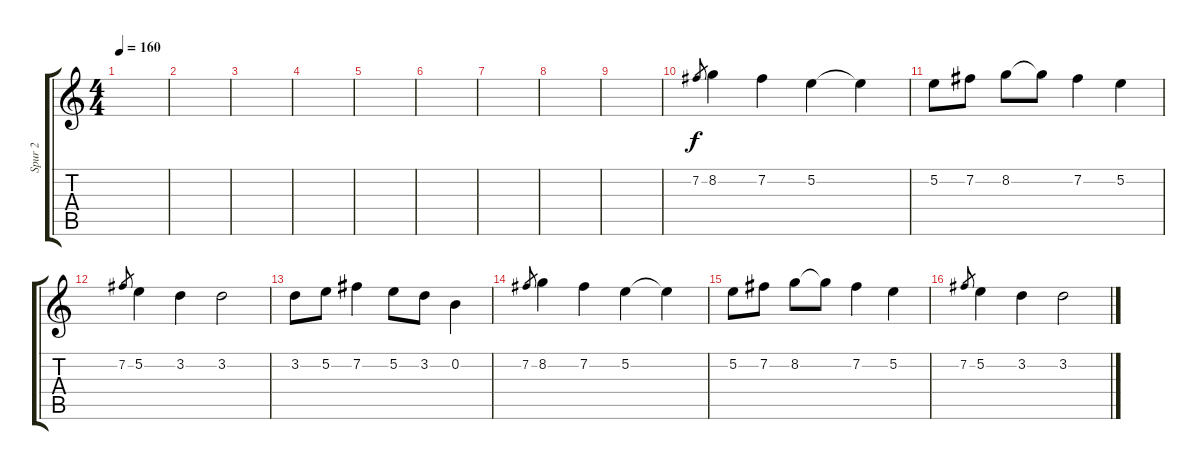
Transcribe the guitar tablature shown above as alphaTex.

\track ("Spur 2" "Spur 2") {instrument distortionguitar}
\staff {score tabs}
\tuning (E4 B3 G3 D3 A2 E2) {hide}
\ts (4 4)
\tempo 160
\clef g2
\ks c
|
|
|
|
|
|
|
|
|
7.2.8{gr} 8.2.4 7.2.4 5.2.4 5.2{t}.4 |
5.2.8 7.2.8 8.2.8 8.2{t}.8 7.2.4 5.2.4 |
7.2.8{gr} 5.2.4 3.2.4 3.2.2 |
3.2.8 5.2.8 7.2.4 5.2.8 3.2.8 0.2.4 |
7.2.8{gr} 8.2.4 7.2.4 5.2.4 5.2{t}.4 |
5.2.8 7.2.8 8.2.8 8.2{t}.8 7.2.4 5.2.4 |
7.2.8{gr} 5.2.4 3.2.4 3.2.2
